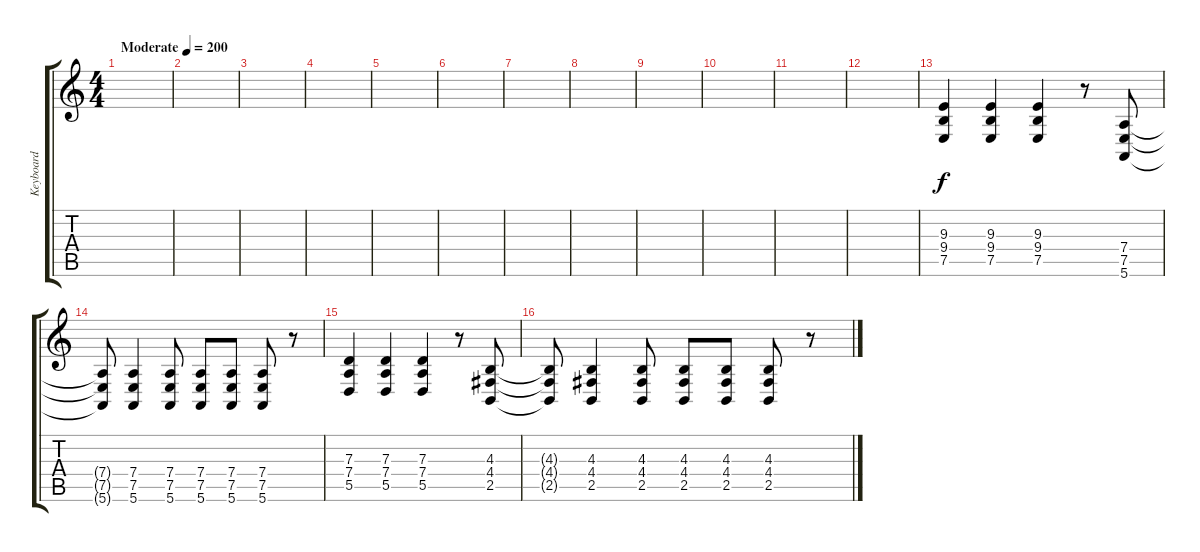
\track ("Keyboard" "Keyboard") {instrument acousticgrandpiano}
\staff {score tabs}
\tuning (E4 B3 G3 D3 A2 E2) {hide}
\ts (4 4)
\tempo (200 "Moderate")
\clef g2
\ks c
|
|
|
|
|
|
|
|
|
|
|
|
(9.3 9.4 7.5).4 (9.3 9.4 7.5).4 (9.3 9.4 7.5).4 r.8 (7.4 7.5 5.6).8 |
(7.4{t} 7.5{t} 5.6{t}).8 (7.4 7.5 5.6).4 (7.4 7.5 5.6).8 (7.4 7.5 5.6).8 (7.4 7.5 5.6).8 (7.4 7.5 5.6).8 r.8 |
(7.3 7.4 5.5).4 (7.3 7.4 5.5).4 (7.3 7.4 5.5).4 r.8 (4.3 4.4 2.5).8 |
(4.3{t} 4.4{t} 2.5{t}).8 (4.3 4.4 2.5).4 (4.3 4.4 2.5).8 (4.3 4.4 2.5).8 (4.3 4.4 2.5).8 (4.3 4.4 2.5).8 r.8
